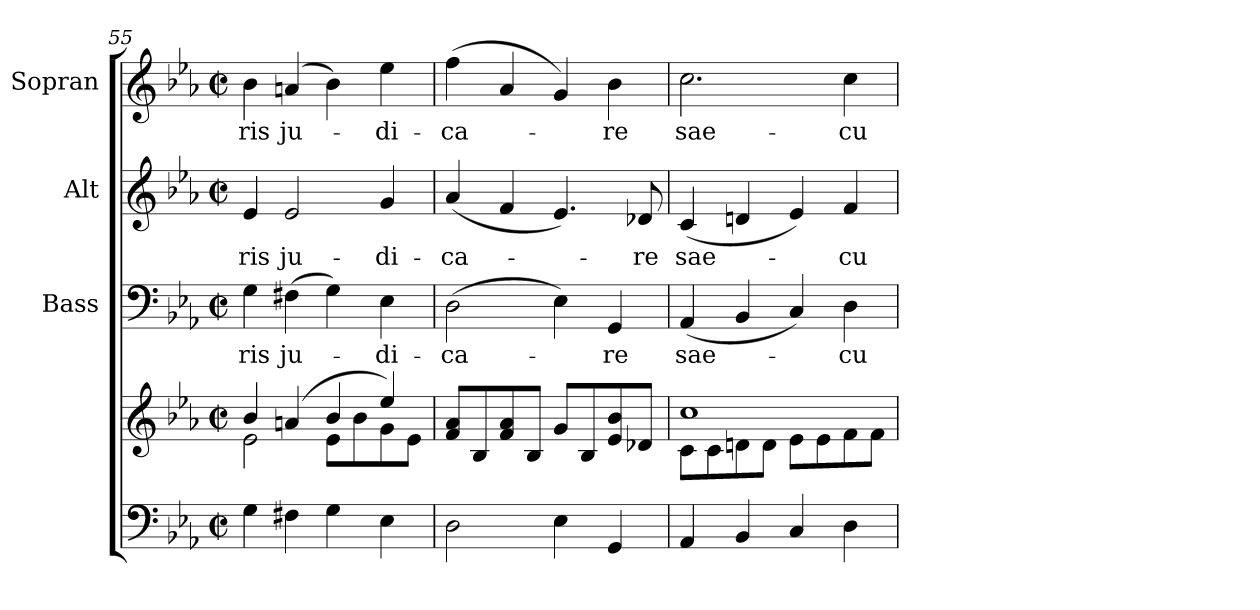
**kern	**kern	**kern	**text	**kern	**text	**kern	**text
*part4	*part4	*part3	*part3	*part2	*part2	*part1	*part1
*staff5	*staff4	*staff3	*staff3	*staff2	*staff2	*staff1	*staff1
*	*	*I"Bass	*	*I"Alt	*	*I"Sopran	*
*	*	*I'B.	*	*I'A.	*	*I'S.	*
*clefF4	*clefG2	*clefF4	*	*clefG2	*	*clefG2	*
*k[b-e-a-]	*k[b-e-a-]	*k[b-e-a-]	*	*k[b-e-a-]	*	*k[b-e-a-]	*
*E-:	*E-:	*E-:	*	*E-:	*	*E-:	*
*M2/2	*M2/2	*M2/2	*	*M2/2	*	*M2/2	*
*met(c|)	*met(c|)	*met(c|)	*	*met(c|)	*	*met(c|)	*
=55	=55	=55	=55	=55	=55	=55	=55
*	*^	*	*	*	*	*	*
!	!	!	!	!LO:LY:b	!	!LO:LY:b	!	!LO:LY:b
4G\	4b-/	2e-\	4G\	-ris	4e-/	-ris	4b-\	-ris
!	!	!	!	!LO:LY:b	!	!LO:LY:b	!	!LO:LY:b
4F#X\	(4an/	.	(>4F#X\	ju-	2e-/	ju-	(4an/	ju-
4G\	4b-/	8e-\L	4G\)	.	.	.	4b-\)	.
.	.	8b-\	.	.	.	.	.	.
!	!	!	!	!LO:LY:b	!	!LO:LY:b	!	!LO:LY:b
4E-\	4ee-/)	8g\	4E-\	-di-	4g/	-di-	4ee-\	-di-
.	.	8e-\J	.	.	.	.	.	.
=56	=56	=56	=56	=56	=56	=56	=56	=56
!	!	!	!	!LO:LY:b	!	!LO:LY:b	!	!LO:LY:b
*	*v	*v	*	*	*	*	*	*
2D\	8f/ 8a-/L	(>2D\	-ca-	(<4a-/	-ca-	(>4ff\	-ca-
.	8B-/	.	.	.	.	.	.
.	8f/ 8a-/	.	.	4f/	.	4a-/	.
.	8B-/J	.	.	.	.	.	.
4E-\	8g/L	4E-\)	.	4.e-/)	.	4g/)	.
.	8B-/	.	.	.	.	.	.
!	!	!	!LO:LY:b	!	!	!	!LO:LY:b
4GG/	8e-/ 8b-/	4GG/	-re	.	.	4b-\	-re
!	!	!	!	!	!LO:LY:b	!	!
.	8d-X/J	.	.	8d-X/	-re	.	.
=57	=57	=57	=57	=57	=57	=57	=57
*	*^	*	*	*	*	*	*
!	!	!	!	!LO:LY:b	!	!LO:LY:b	!	!LO:LY:b
4AA-/	1cc	8c\L	(<4AA-/	sae-	(<4c/	sae-	2.cc\	sae-
.	.	8c\	.	.	.	.	.	.
4BB-/	.	8dn\	4BB-/	.	4dn/	.	.	.
.	.	8d\J	.	.	.	.	.	.
4C/	.	8e-\L	4C/)	.	4e-/)	.	.	.
.	.	8e-\	.	.	.	.	.	.
!	!	!	!	!LO:LY:b	!	!LO:LY:b	!	!LO:LY:b
4D\	.	8f\	4D\	-cu-	4f/	-cu-	4cc\	-cu-
.	.	8f\J	.	.	.	.	.	.
*	*v	*v	*	*	*	*	*	*
=	=	=	=	=	=	=	=
*-	*-	*-	*-	*-	*-	*-	*-
